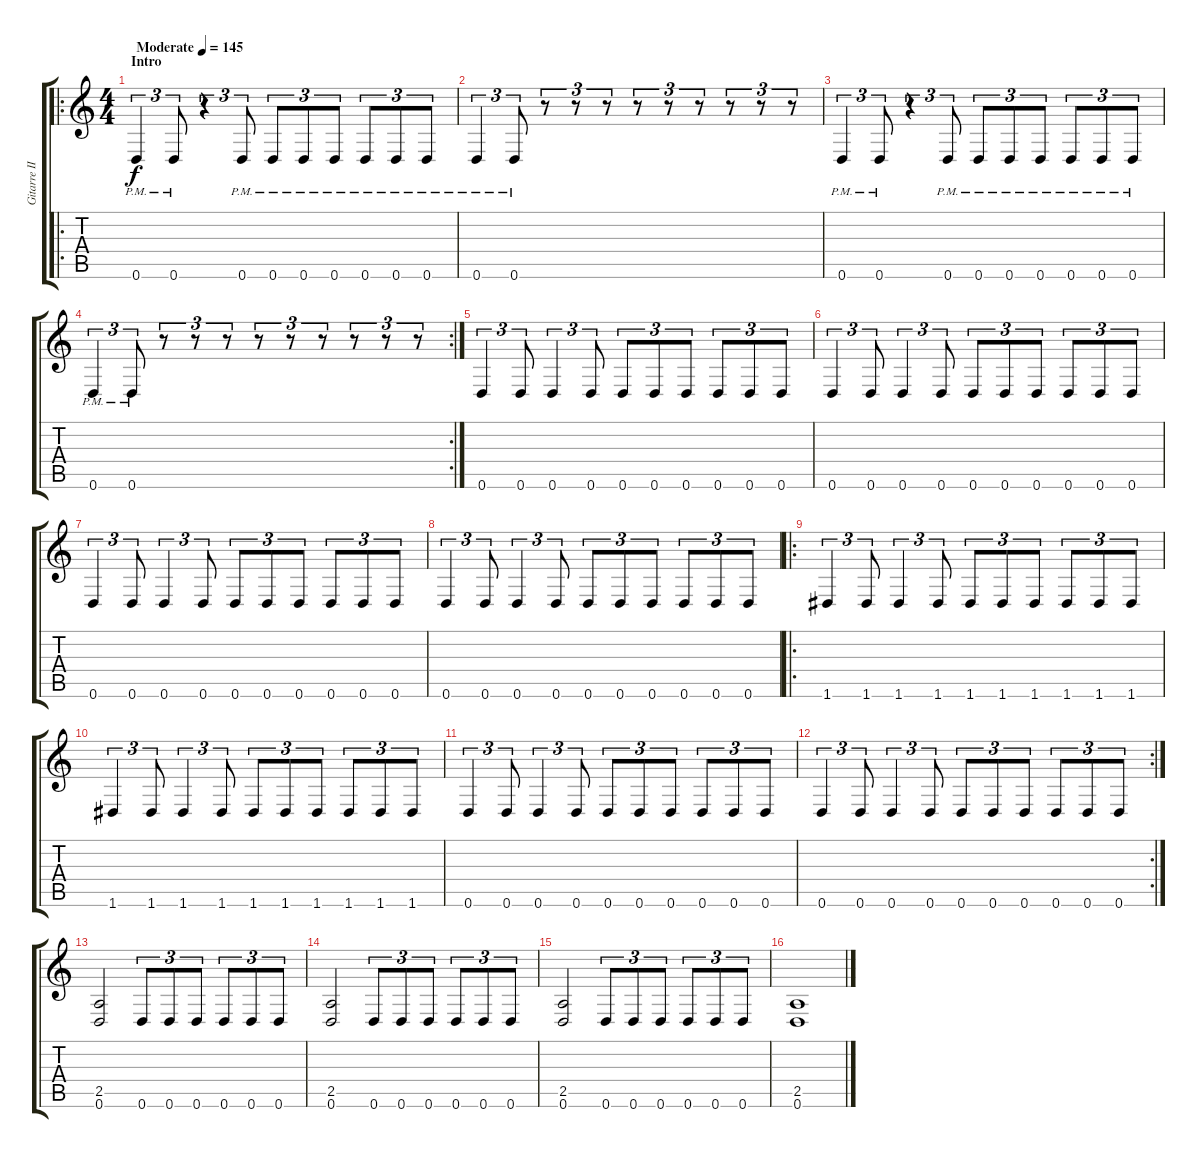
\track ("Gitarre II" "Gitarre II") {instrument distortionguitar}
\staff {score tabs}
\tuning (D4 A3 F3 C3 G2 D2) {hide}
\ro
\ts (4 4)
\section ("" "Intro")
\tempo (145 "Moderate")
\clef g2
\ks c
0.6{pm}.4{tu (3 2) dy f instrument distortionguitar} 0.6{pm}.8{tu (3 2)} r.4{tu (3 2)} 0.6{pm}.8{tu (3 2)} 0.6{pm}.8{tu (3 2)} 0.6{pm}.8{tu (3 2)} 0.6{pm}.8{tu (3 2)} 0.6{pm}.8{tu (3 2)} 0.6{pm}.8{tu (3 2)} 0.6{pm}.8{tu (3 2)} |
0.6{pm}.4{tu (3 2)} 0.6{pm}.8{tu (3 2)} r.8{tu (3 2)} r.8{tu (3 2)} r.8{tu (3 2)} r.8{tu (3 2)} r.8{tu (3 2)} r.8{tu (3 2)} r.8{tu (3 2)} r.8{tu (3 2)} r.8{tu (3 2)} |
0.6{pm}.4{tu (3 2)} 0.6{pm}.8{tu (3 2)} r.4{tu (3 2)} 0.6{pm}.8{tu (3 2)} 0.6{pm}.8{tu (3 2)} 0.6{pm}.8{tu (3 2)} 0.6{pm}.8{tu (3 2)} 0.6{pm}.8{tu (3 2)} 0.6{pm}.8{tu (3 2)} 0.6{pm}.8{tu (3 2)} |
\rc 2
0.6{pm}.4{tu (3 2)} 0.6{pm}.8{tu (3 2)} r.8{tu (3 2)} r.8{tu (3 2)} r.8{tu (3 2)} r.8{tu (3 2)} r.8{tu (3 2)} r.8{tu (3 2)} r.8{tu (3 2)} r.8{tu (3 2)} r.8{tu (3 2)} |
0.6.4{tu (3 2)} 0.6.8{tu (3 2)} 0.6.4{tu (3 2)} 0.6.8{tu (3 2)} 0.6.8{tu (3 2)} 0.6.8{tu (3 2)} 0.6.8{tu (3 2)} 0.6.8{tu (3 2)} 0.6.8{tu (3 2)} 0.6.8{tu (3 2)} |
0.6.4{tu (3 2)} 0.6.8{tu (3 2)} 0.6.4{tu (3 2)} 0.6.8{tu (3 2)} 0.6.8{tu (3 2)} 0.6.8{tu (3 2)} 0.6.8{tu (3 2)} 0.6.8{tu (3 2)} 0.6.8{tu (3 2)} 0.6.8{tu (3 2)} |
0.6.4{tu (3 2)} 0.6.8{tu (3 2)} 0.6.4{tu (3 2)} 0.6.8{tu (3 2)} 0.6.8{tu (3 2)} 0.6.8{tu (3 2)} 0.6.8{tu (3 2)} 0.6.8{tu (3 2)} 0.6.8{tu (3 2)} 0.6.8{tu (3 2)} |
0.6.4{tu (3 2)} 0.6.8{tu (3 2)} 0.6.4{tu (3 2)} 0.6.8{tu (3 2)} 0.6.8{tu (3 2)} 0.6.8{tu (3 2)} 0.6.8{tu (3 2)} 0.6.8{tu (3 2)} 0.6.8{tu (3 2)} 0.6.8{tu (3 2)} |
\ro
1.6.4{tu (3 2)} 1.6.8{tu (3 2)} 1.6.4{tu (3 2)} 1.6.8{tu (3 2)} 1.6.8{tu (3 2)} 1.6.8{tu (3 2)} 1.6.8{tu (3 2)} 1.6.8{tu (3 2)} 1.6.8{tu (3 2)} 1.6.8{tu (3 2)} |
1.6.4{tu (3 2)} 1.6.8{tu (3 2)} 1.6.4{tu (3 2)} 1.6.8{tu (3 2)} 1.6.8{tu (3 2)} 1.6.8{tu (3 2)} 1.6.8{tu (3 2)} 1.6.8{tu (3 2)} 1.6.8{tu (3 2)} 1.6.8{tu (3 2)} |
0.6.4{tu (3 2)} 0.6.8{tu (3 2)} 0.6.4{tu (3 2)} 0.6.8{tu (3 2)} 0.6.8{tu (3 2)} 0.6.8{tu (3 2)} 0.6.8{tu (3 2)} 0.6.8{tu (3 2)} 0.6.8{tu (3 2)} 0.6.8{tu (3 2)} |
\rc 2
0.6.4{tu (3 2)} 0.6.8{tu (3 2)} 0.6.4{tu (3 2)} 0.6.8{tu (3 2)} 0.6.8{tu (3 2)} 0.6.8{tu (3 2)} 0.6.8{tu (3 2)} 0.6.8{tu (3 2)} 0.6.8{tu (3 2)} 0.6.8{tu (3 2)} |
(2.5 0.6).2 0.6.8{tu (3 2)} 0.6.8{tu (3 2)} 0.6.8{tu (3 2)} 0.6.8{tu (3 2)} 0.6.8{tu (3 2)} 0.6.8{tu (3 2)} |
(2.5 0.6).2 0.6.8{tu (3 2)} 0.6.8{tu (3 2)} 0.6.8{tu (3 2)} 0.6.8{tu (3 2)} 0.6.8{tu (3 2)} 0.6.8{tu (3 2)} |
(2.5 0.6).2 0.6.8{tu (3 2)} 0.6.8{tu (3 2)} 0.6.8{tu (3 2)} 0.6.8{tu (3 2)} 0.6.8{tu (3 2)} 0.6.8{tu (3 2)} |
(2.5 0.6).1
